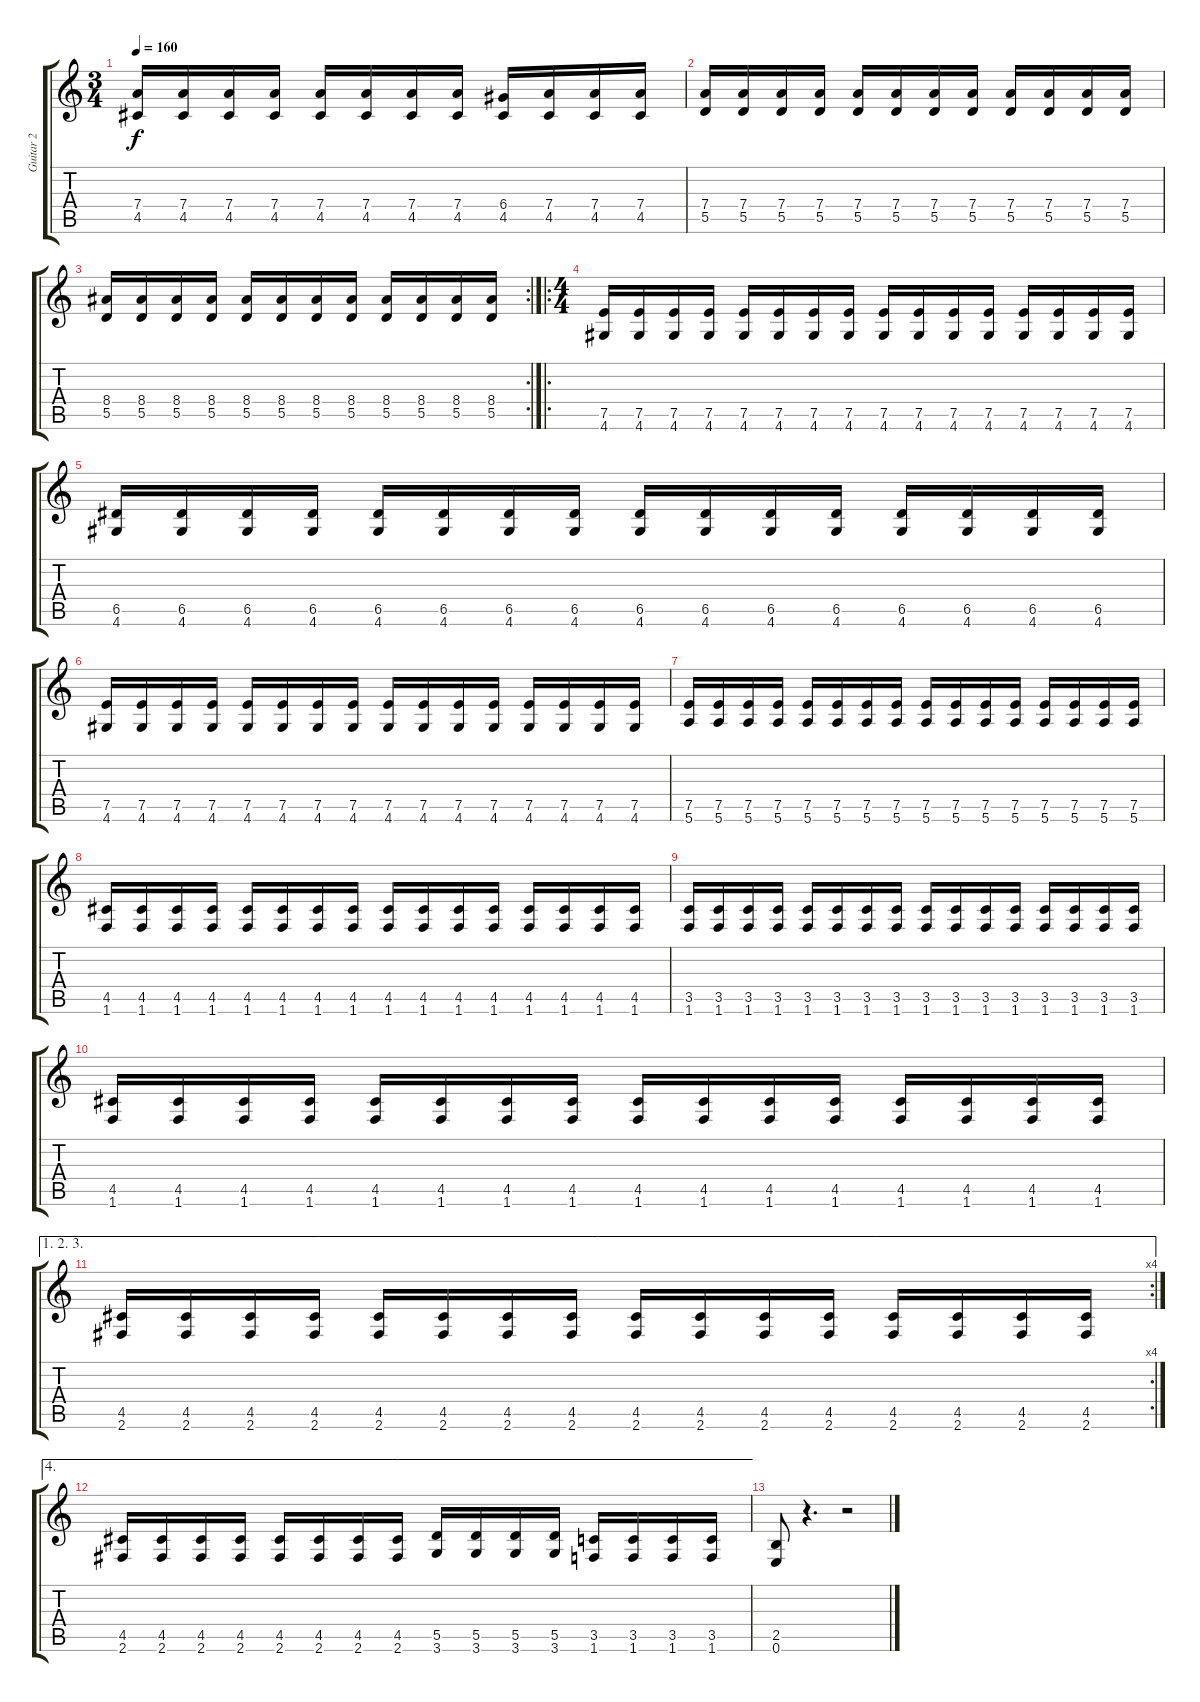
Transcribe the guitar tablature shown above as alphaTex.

\track ("Guitar 2" "Guitar 2") {instrument distortionguitar}
\staff {score tabs}
\tuning (E4 B3 G3 D3 A2 E2) {hide}
\ts (3 4)
\tempo 160
\clef g2
\ks c
(7.4 4.5).16{dy f} (7.4 4.5).16 (7.4 4.5).16 (7.4 4.5).16 (7.4 4.5).16 (7.4 4.5).16 (7.4 4.5).16 (7.4 4.5).16 (6.4 4.5).16 (7.4 4.5).16 (7.4 4.5).16 (7.4 4.5).16 |
(7.4 5.5).16 (7.4 5.5).16 (7.4 5.5).16 (7.4 5.5).16 (7.4 5.5).16 (7.4 5.5).16 (7.4 5.5).16 (7.4 5.5).16 (7.4 5.5).16 (7.4 5.5).16 (7.4 5.5).16 (7.4 5.5).16 |
\rc 2
(8.4 5.5).16 (8.4 5.5).16 (8.4 5.5).16 (8.4 5.5).16 (8.4 5.5).16 (8.4 5.5).16 (8.4 5.5).16 (8.4 5.5).16 (8.4 5.5).16 (8.4 5.5).16 (8.4 5.5).16 (8.4 5.5).16 |
\ro
\ts (4 4)
(7.5 4.6).16 (7.5 4.6).16 (7.5 4.6).16 (7.5 4.6).16 (7.5 4.6).16 (7.5 4.6).16 (7.5 4.6).16 (7.5 4.6).16 (7.5 4.6).16 (7.5 4.6).16 (7.5 4.6).16 (7.5 4.6).16 (7.5 4.6).16 (7.5 4.6).16 (7.5 4.6).16 (7.5 4.6).16 |
(6.5 4.6).16 (6.5 4.6).16 (6.5 4.6).16 (6.5 4.6).16 (6.5 4.6).16 (6.5 4.6).16 (6.5 4.6).16 (6.5 4.6).16 (6.5 4.6).16 (6.5 4.6).16 (6.5 4.6).16 (6.5 4.6).16 (6.5 4.6).16 (6.5 4.6).16 (6.5 4.6).16 (6.5 4.6).16 |
(7.5 4.6).16 (7.5 4.6).16 (7.5 4.6).16 (7.5 4.6).16 (7.5 4.6).16 (7.5 4.6).16 (7.5 4.6).16 (7.5 4.6).16 (7.5 4.6).16 (7.5 4.6).16 (7.5 4.6).16 (7.5 4.6).16 (7.5 4.6).16 (7.5 4.6).16 (7.5 4.6).16 (7.5 4.6).16 |
(7.5 5.6).16 (7.5 5.6).16 (7.5 5.6).16 (7.5 5.6).16 (7.5 5.6).16 (7.5 5.6).16 (7.5 5.6).16 (7.5 5.6).16 (7.5 5.6).16 (7.5 5.6).16 (7.5 5.6).16 (7.5 5.6).16 (7.5 5.6).16 (7.5 5.6).16 (7.5 5.6).16 (7.5 5.6).16 |
(4.5 1.6).16 (4.5 1.6).16 (4.5 1.6).16 (4.5 1.6).16 (4.5 1.6).16 (4.5 1.6).16 (4.5 1.6).16 (4.5 1.6).16 (4.5 1.6).16 (4.5 1.6).16 (4.5 1.6).16 (4.5 1.6).16 (4.5 1.6).16 (4.5 1.6).16 (4.5 1.6).16 (4.5 1.6).16 |
(3.5 1.6).16 (3.5 1.6).16 (3.5 1.6).16 (3.5 1.6).16 (3.5 1.6).16 (3.5 1.6).16 (3.5 1.6).16 (3.5 1.6).16 (3.5 1.6).16 (3.5 1.6).16 (3.5 1.6).16 (3.5 1.6).16 (3.5 1.6).16 (3.5 1.6).16 (3.5 1.6).16 (3.5 1.6).16 |
(4.5 1.6).16 (4.5 1.6).16 (4.5 1.6).16 (4.5 1.6).16 (4.5 1.6).16 (4.5 1.6).16 (4.5 1.6).16 (4.5 1.6).16 (4.5 1.6).16 (4.5 1.6).16 (4.5 1.6).16 (4.5 1.6).16 (4.5 1.6).16 (4.5 1.6).16 (4.5 1.6).16 (4.5 1.6).16 |
\ae (1 2 3)
\rc 4
(4.5 2.6).16 (4.5 2.6).16 (4.5 2.6).16 (4.5 2.6).16 (4.5 2.6).16 (4.5 2.6).16 (4.5 2.6).16 (4.5 2.6).16 (4.5 2.6).16 (4.5 2.6).16 (4.5 2.6).16 (4.5 2.6).16 (4.5 2.6).16 (4.5 2.6).16 (4.5 2.6).16 (4.5 2.6).16 |
\ae 4
(4.5 2.6).16 (4.5 2.6).16 (4.5 2.6).16 (4.5 2.6).16 (4.5 2.6).16 (4.5 2.6).16 (4.5 2.6).16 (4.5 2.6).16 (5.5 3.6).16 (5.5 3.6).16 (5.5 3.6).16 (5.5 3.6).16 (3.5 1.6).16 (3.5 1.6).16 (3.5 1.6).16 (3.5 1.6).16 |
(2.5 0.6).8 r.4{d} r.2
